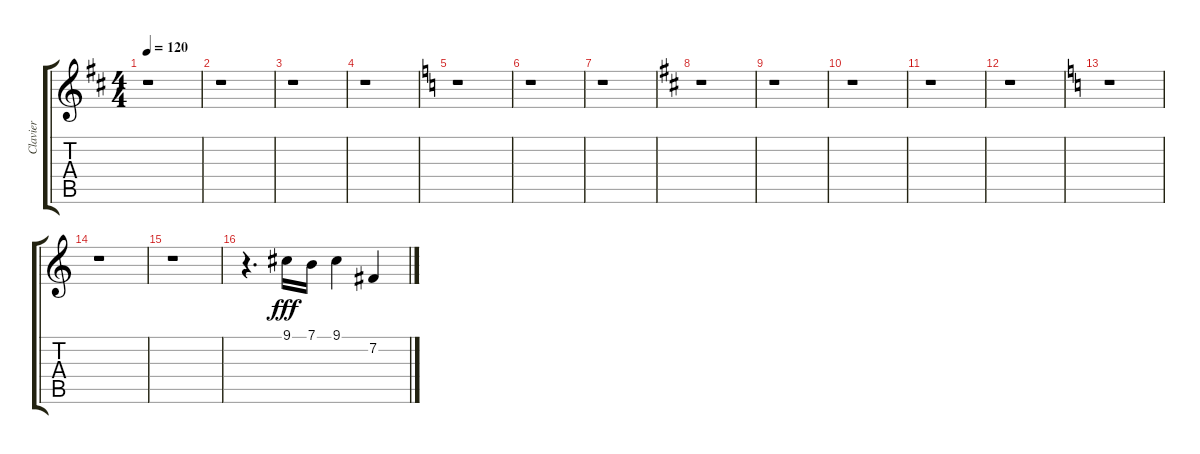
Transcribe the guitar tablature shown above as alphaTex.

\track ("Clavier" "Clavier") {instrument trumpet}
\staff {score tabs}
\tuning (E4 B3 G3 D3 A2 E2) {hide}
\ts (4 4)
\tempo 120
\clef g2
\ks d
r.1{dy f} |
r.1 |
r.1 |
r.1 |
\ks c
r.1 |
r.1 |
r.1 |
\ks d
r.1 |
r.1 |
r.1 |
r.1 |
r.1 |
\ks c
r.1 |
r.1 |
r.1 |
r.4{d} 9.1.16{dy fff} 7.1.16 9.1.4 7.2.4
